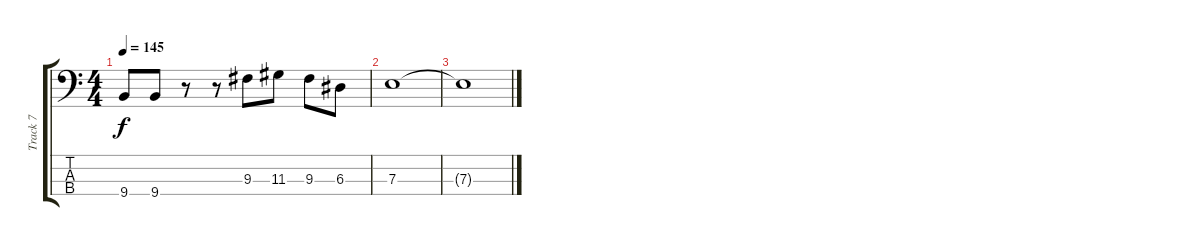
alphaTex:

\track ("Track 7" "Track 7") {instrument electricbasspick}
\staff {score tabs}
\tuning (G2 D2 A1 D1) {hide}
\ts (4 4)
\tempo 145
\clef f4
\ks c
9.4.8{dy f} 9.4.8 r.8 r.8 9.3.8 11.3.8 9.3.8 6.3.8 |
7.3.1 |
7.3{t}.1
